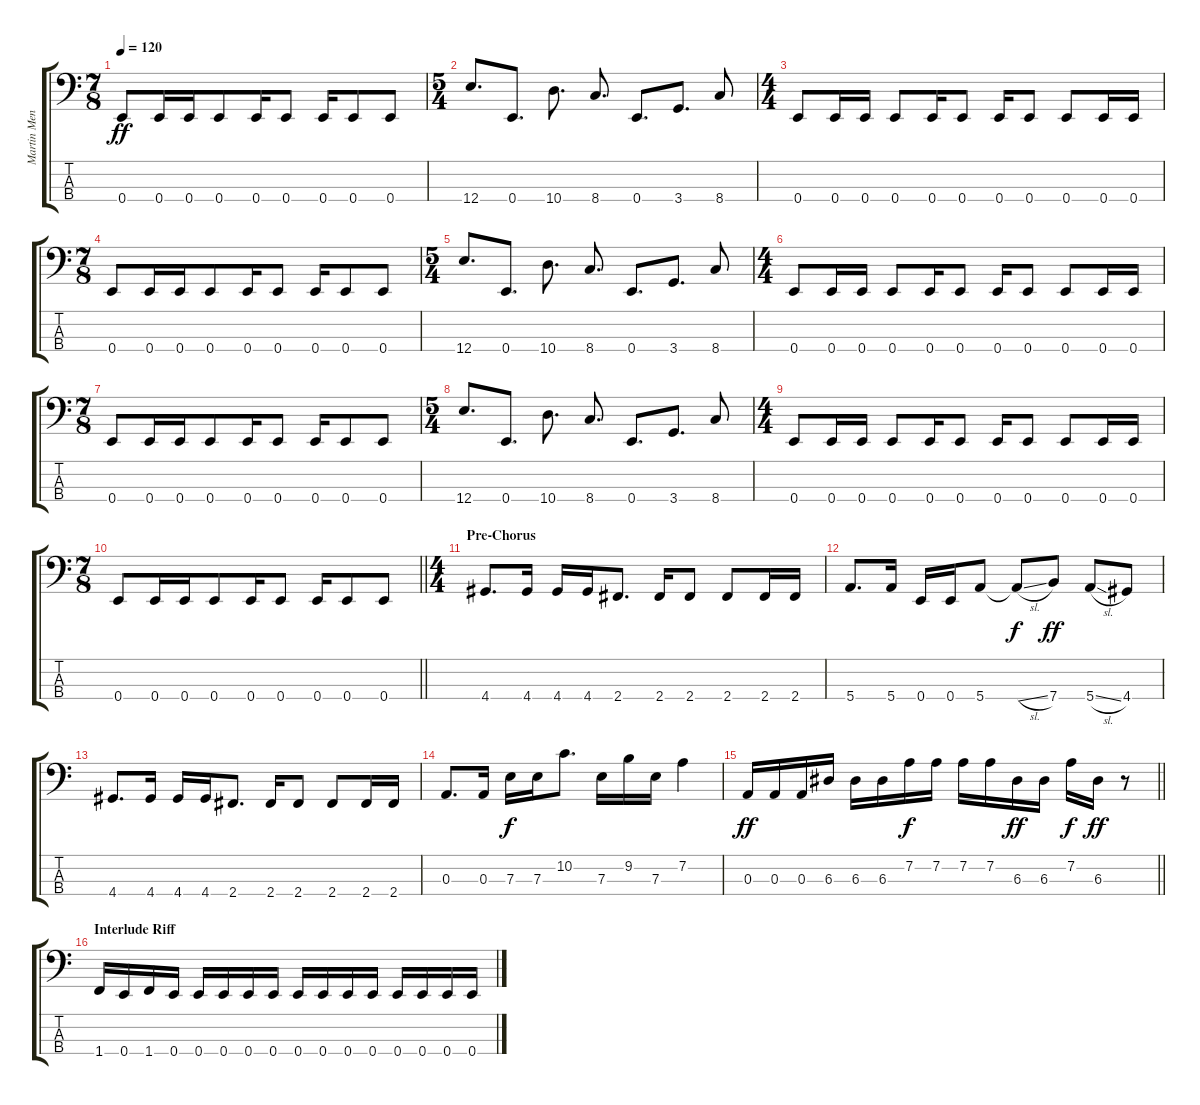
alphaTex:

\track ("Martin Mendez - Bass" "Martin Men") {instrument electricbassfinger}
\staff {score tabs}
\tuning (G2 D2 A1 E1) {hide}
\ts (7 8)
\tempo 120
\clef f4
\ks c
0.4.8{dy ff} 0.4.16 0.4.16 0.4.8 0.4.16 0.4.8 0.4.16 0.4.8 0.4.8 |
\ts (5 4)
12.4.8{d} 0.4.8{d} 10.4.8{d} 8.4.8{d} 0.4.8{d} 3.4.8{d} 8.4.8 |
\ts (4 4)
0.4.8 0.4.16 0.4.16 0.4.8 0.4.16 0.4.8 0.4.16 0.4.8 0.4.8 0.4.16 0.4.16 |
\ts (7 8)
0.4.8 0.4.16 0.4.16 0.4.8 0.4.16 0.4.8 0.4.16 0.4.8 0.4.8 |
\ts (5 4)
12.4.8{d} 0.4.8{d} 10.4.8{d} 8.4.8{d} 0.4.8{d} 3.4.8{d} 8.4.8 |
\ts (4 4)
0.4.8 0.4.16 0.4.16 0.4.8 0.4.16 0.4.8 0.4.16 0.4.8 0.4.8 0.4.16 0.4.16 |
\ts (7 8)
0.4.8 0.4.16 0.4.16 0.4.8 0.4.16 0.4.8 0.4.16 0.4.8 0.4.8 |
\ts (5 4)
12.4.8{d} 0.4.8{d} 10.4.8{d} 8.4.8{d} 0.4.8{d} 3.4.8{d} 8.4.8 |
\ts (4 4)
0.4.8 0.4.16 0.4.16 0.4.8 0.4.16 0.4.8 0.4.16 0.4.8 0.4.8 0.4.16 0.4.16 |
\ts (7 8)
\barLineRight lightlight
0.4.8 0.4.16 0.4.16 0.4.8 0.4.16 0.4.8 0.4.16 0.4.8 0.4.8 |
\ts (4 4)
\section ("" "Pre-Chorus")
4.4.8{d} 4.4.16 4.4.16 4.4.16 2.4.8{d} 2.4.16 2.4.8 2.4.8 2.4.16 2.4.16 |
5.4.8{d} 5.4.16 0.4.16 0.4.16 5.4.8 5.4{sl t}.8{dy f} 7.4.8{dy ff} 5.4{sl}.8 4.4.8 |
4.4.8{d} 4.4.16 4.4.16 4.4.16 2.4.8{d} 2.4.16 2.4.8 2.4.8 2.4.16 2.4.16 |
0.3.8{d} 0.3.16 7.3.16{dy f} 7.3.16 10.2.8{d} 7.3.16 9.2.16 7.3.16 7.2.4 |
\barLineRight lightlight
0.3.16{dy ff} 0.3.16 0.3.16 6.3.16 6.3.16 6.3.16 7.2.16{dy f} 7.2.16 7.2.16 7.2.16 6.3.16{dy ff} 6.3.16 7.2.16{dy f} 6.3.16{dy ff} r.8 |
\section ("" "Interlude Riff")
1.4.16 0.4.16 1.4.16 0.4.16 0.4.16 0.4.16 0.4.16 0.4.16 0.4.16 0.4.16 0.4.16 0.4.16 0.4.16 0.4.16 0.4.16 0.4.16
